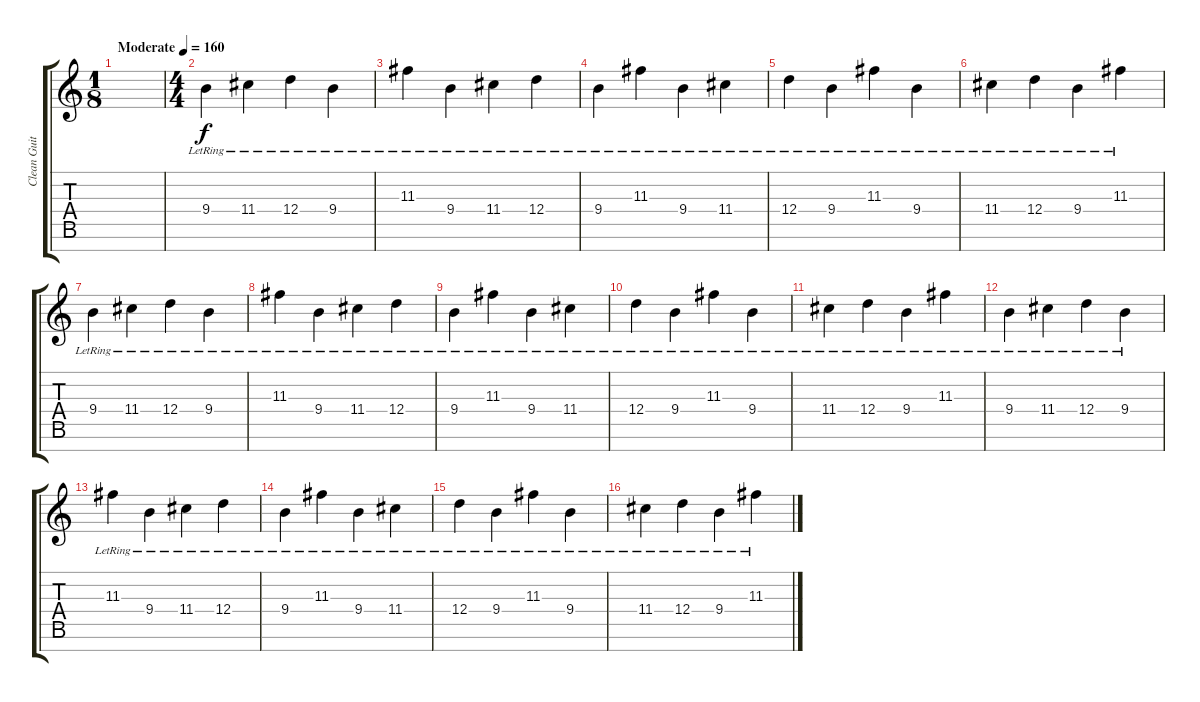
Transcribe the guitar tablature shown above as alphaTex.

\track ("Clean Guitar 3" "Clean Guit") {instrument electricguitarclean}
\staff {score tabs}
\tuning (E4 B3 G3 D3 A2 E2 B1) {hide}
\ts (1 8)
\tempo (160 "Moderate")
\clef g2
\ks c
|
\ts (4 4)
9.4{lr}.4{volume 7} 11.4{lr}.4 12.4{lr}.4 9.4{lr}.4 |
11.3{lr}.4 9.4{lr}.4 11.4{lr}.4 12.4{lr}.4 |
9.4{lr}.4 11.3{lr}.4 9.4{lr}.4 11.4{lr}.4 |
12.4{lr}.4 9.4{lr}.4 11.3{lr}.4 9.4{lr}.4 |
11.4{lr}.4{volume 13} 12.4{lr}.4 9.4{lr}.4 11.3{lr}.4 |
9.4{lr}.4 11.4{lr}.4 12.4{lr}.4 9.4{lr}.4 |
11.3{lr}.4 9.4{lr}.4 11.4{lr}.4 12.4{lr}.4 |
9.4{lr}.4 11.3{lr}.4 9.4{lr}.4 11.4{lr}.4 |
12.4{lr}.4 9.4{lr}.4 11.3{lr}.4 9.4{lr}.4 |
11.4{lr}.4 12.4{lr}.4 9.4{lr}.4 11.3{lr}.4 |
9.4{lr}.4 11.4{lr}.4 12.4{lr}.4 9.4{lr}.4 |
11.3{lr}.4 9.4{lr}.4 11.4{lr}.4 12.4{lr}.4 |
9.4{lr}.4 11.3{lr}.4 9.4{lr}.4 11.4{lr}.4 |
12.4{lr}.4 9.4{lr}.4 11.3{lr}.4 9.4{lr}.4 |
11.4{lr}.4 12.4{lr}.4 9.4{lr}.4 11.3{lr}.4
